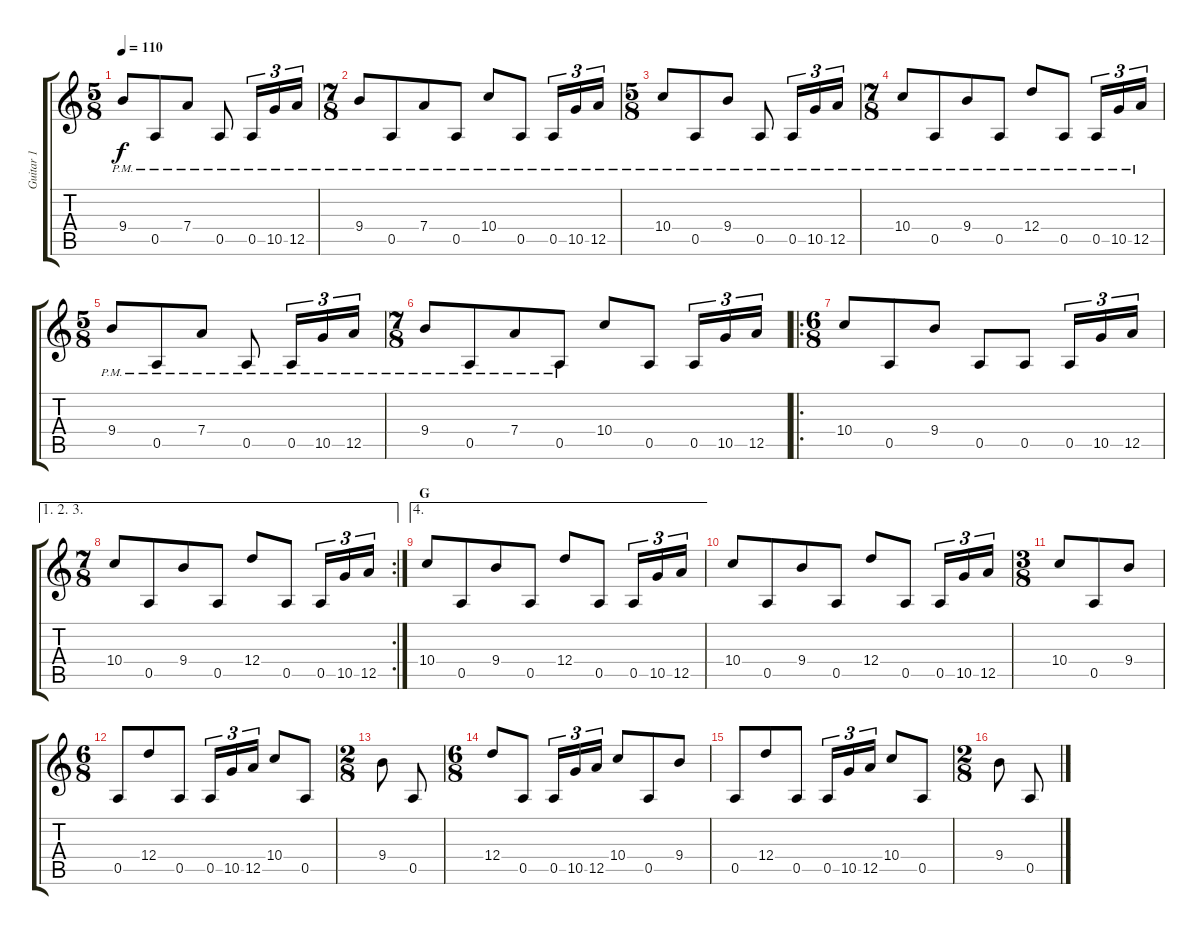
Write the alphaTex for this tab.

\track ("Guitar 1" "Guitar 1") {instrument overdrivenguitar}
\staff {score tabs}
\tuning (E4 B3 G3 D3 A2 D2) {hide}
\ts (5 8)
\tempo 110
\clef g2
\ks c
9.4{pm}.8{dy f} 0.5{pm}.8 7.4{pm}.8 0.5{pm}.8 0.5{pm}.16{tu (3 2)} 10.5{pm}.16{tu (3 2)} 12.5{pm}.16{tu (3 2)} |
\ts (7 8)
9.4{pm}.8 0.5{pm}.8 7.4{pm}.8 0.5{pm}.8 10.4{pm}.8 0.5{pm}.8 0.5{pm}.16{tu (3 2)} 10.5{pm}.16{tu (3 2)} 12.5{pm}.16{tu (3 2)} |
\ts (5 8)
10.4{pm}.8 0.5{pm}.8 9.4{pm}.8 0.5{pm}.8 0.5{pm}.16{tu (3 2)} 10.5{pm}.16{tu (3 2)} 12.5{pm}.16{tu (3 2)} |
\ts (7 8)
10.4{pm}.8 0.5{pm}.8 9.4{pm}.8 0.5{pm}.8 12.4{pm}.8 0.5{pm}.8 0.5{pm}.16{tu (3 2)} 10.5{pm}.16{tu (3 2)} 12.5{pm}.16{tu (3 2)} |
\ts (5 8)
9.4{pm}.8 0.5{pm}.8 7.4{pm}.8 0.5{pm}.8 0.5{pm}.16{tu (3 2)} 10.5{pm}.16{tu (3 2)} 12.5{pm}.16{tu (3 2)} |
\ts (7 8)
9.4{pm}.8 0.5{pm}.8 7.4{pm}.8 0.5{pm}.8 10.4.8 0.5.8 0.5.16{tu (3 2)} 10.5.16{tu (3 2)} 12.5.16{tu (3 2)} |
\ro
\ts (6 8)
10.4.8 0.5.8 9.4.8 0.5.8 0.5.8 0.5.16{tu (3 2)} 10.5.16{tu (3 2)} 12.5.16{tu (3 2)} |
\ae (1 2 3)
\rc 2
\ts (7 8)
10.4.8 0.5.8 9.4.8 0.5.8 12.4.8 0.5.8 0.5.16{tu (3 2)} 10.5.16{tu (3 2)} 12.5.16{tu (3 2)} |
\ae 4
\section ("" "G")
10.4.8 0.5.8 9.4.8 0.5.8 12.4.8 0.5.8 0.5.16{tu (3 2)} 10.5.16{tu (3 2)} 12.5.16{tu (3 2)} |
10.4.8 0.5.8 9.4.8 0.5.8 12.4.8 0.5.8 0.5.16{tu (3 2)} 10.5.16{tu (3 2)} 12.5.16{tu (3 2)} |
\ts (3 8)
10.4.8 0.5.8 9.4.8 |
\ts (6 8)
0.5.8 12.4.8 0.5.8 0.5.16{tu (3 2)} 10.5.16{tu (3 2)} 12.5.16{tu (3 2)} 10.4.8 0.5.8 |
\ts (2 8)
9.4.8 0.5.8 |
\ts (6 8)
12.4.8 0.5.8 0.5.16{tu (3 2)} 10.5.16{tu (3 2)} 12.5.16{tu (3 2)} 10.4.8 0.5.8 9.4.8 |
0.5.8 12.4.8 0.5.8 0.5.16{tu (3 2)} 10.5.16{tu (3 2)} 12.5.16{tu (3 2)} 10.4.8 0.5.8 |
\ts (2 8)
9.4.8 0.5.8
